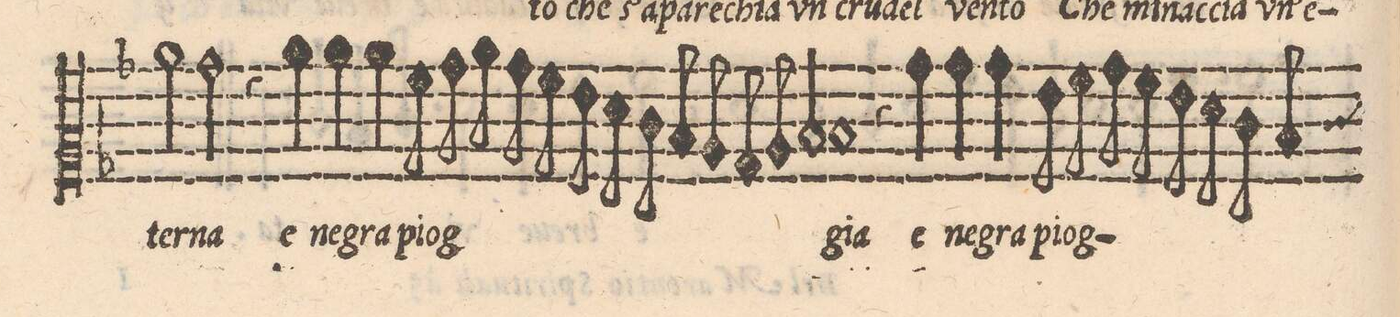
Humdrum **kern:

**kern	**text
*I"ALTO	*
*clefC2	*
*k[b-]	*
*met(C)	*
*M2/1	*
2cc\	-ter-
2b-\	-na
=34-	=34-
4r	.
4cc\	e
4cc\	ne-
4cc\	-gra
8a\	piog-
8b-\	.
8cc\	.
8b-\	.
8a\	.
8g\	.
8f\	.
8e\	.
=35-	=35-
8d/	.
8c/	.
8B-/	.
8c/	.
2d/	.
1d	-gia
=36-	=36-
4r	.
4b-\	e
4b-\	ne-
4b-\	-gra
8g\	piog-
8a\	.
8b-\	.
8a\	.
8g\	.
8f\	.
8e\	.
8d/	.
=37-	=37-
*-	*-
